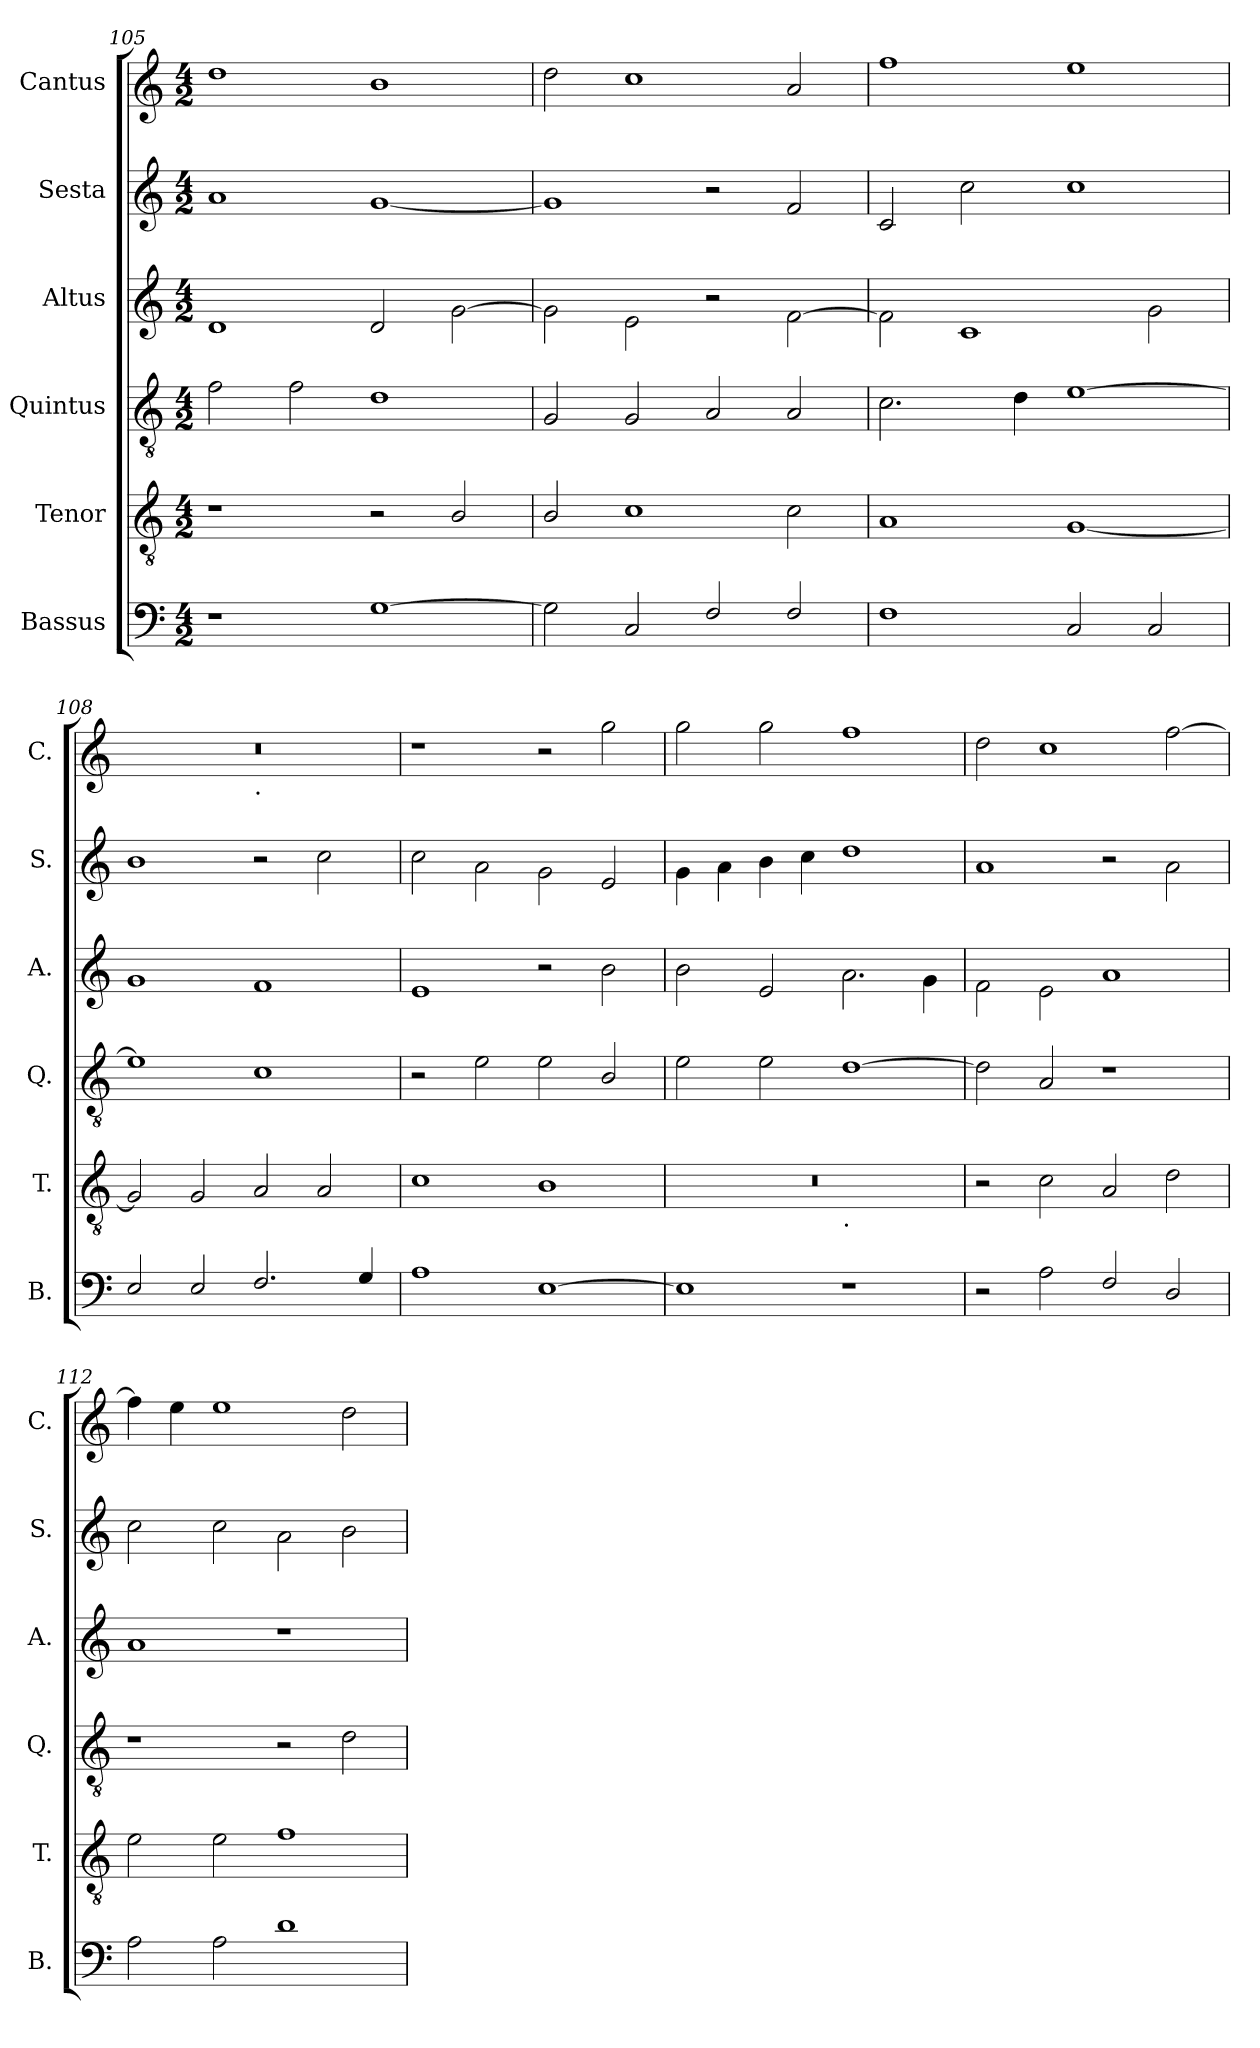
**kern	**kern	**kern	**kern	**kern	**kern
*part6	*part5	*part4	*part3	*part2	*part1
*staff6	*staff5	*staff4	*staff3	*staff2	*staff1
*I"Bassus	*I"Tenor	*I"Quintus	*I"Altus	*I"Sesta	*I"Cantus
*I'B.	*I'T.	*I'Q.	*I'A.	*I'S.	*I'C.
*clefF4	*clefGv2	*clefGv2	*clefG2	*clefG2	*clefG2
*k[]	*k[]	*k[]	*k[]	*k[]	*k[]
*M4/2	*M4/2	*M4/2	*M4/2	*M4/2	*M4/2
=105	=105	=105	=105	=105	=105
1r	1r	2f\	1d	1a	1dd
.	.	2f\	.	.	.
[1G	2r	1d	2d/	[1g	1b
.	2B/	.	[2g\	.	.
=106	=106	=106	=106	=106	=106
2G\]	2B/	2G/	2g\]	1g]	2dd\
2C/	1c	2G/	2e\	.	1cc
2F/	.	2A/	2r	2r	.
2F/	2c\	2A/	[2f\	2f/	2a/
!!LO:PB:g=z
=107	=107	=107	=107	=107	=107
1F	1A	2.c\	2f\]	2c/	1ff
.	.	.	1c	2cc\	.
.	.	4d\	.	.	.
2C/	[1G	[1e	.	1cc	1ee
2C/	.	.	2g\	.	.
=108	=108	=108	=108	=108	=108
*	*	*	*	*	*^
2E/	2G/]	1e]	1g	1b	0r	1ryy
2E/	2G/	.	.	.	.	.
!	!	!	!	!	!	!LO:TX:b:t=.
2.F/	2A/	1c	1f	2r	.	1ryy
.	2A/	.	.	2cc\	.	.
4G/	.	.	.	.	.	.
*	*	*	*	*	*v	*v
=109	=109	=109	=109	=109	=109
1A	1c	2r	1e	2cc\	1r
.	.	2e\	.	2a\	.
[1E	1B	2e\	2r	2g\	2r
.	.	2B/	2b\	2e/	2gg\
=110	=110	=110	=110	=110	=110
*	*^	*	*	*	*
1E]	0r	1ryy	2e\	2b\	4g\	2gg\
.	.	.	.	.	4a\	.
.	.	.	2e\	2e/	4b\	2gg\
.	.	.	.	.	4cc\	.
!	!	!LO:TX:b:t=.	!	!	!	!
1r	.	1ryy	[1d	2.a\	1dd	1ff
.	.	.	.	4g\	.	.
*	*v	*v	*	*	*	*
=111	=111	=111	=111	=111	=111
2r	2r	2d\]	2f\	1a	2dd\
2A\	2c\	2A/	2e\	.	1cc
2F/	2A/	1r	1a	2r	.
2D/	2d\	.	.	2a\	[2ff\
=112	=112	=112	=112	=112	=112
2A\	2e\	1r	1a	2cc\	4ff\]
.	.	.	.	.	4ee\
2A\	2e\	.	.	2cc\	1ee
1d	1f	2r	1r	2a\	.
.	.	2d\	.	2b\	2dd\
=	=	=	=	=	=
*-	*-	*-	*-	*-	*-
